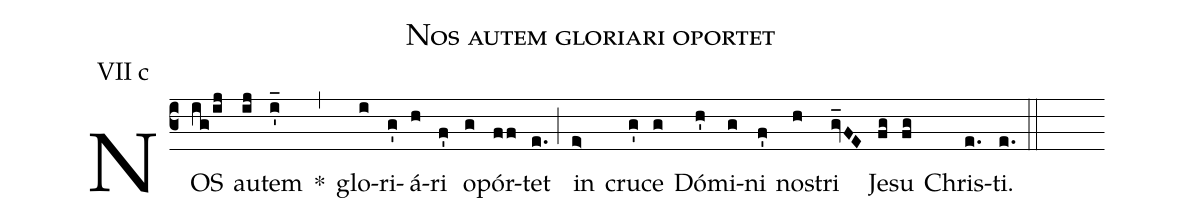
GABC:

name: Nos autem gloriari oportet;
office-part: laudes, 4. antiphona;
mode: 7;
annotation: VII c;
%%
(c3)
NOS(ig/ij) au(ij)tem(i_') *(,) glo(i)ri(g')á(h)ri(f') o(g)pór(ff)tet(e.) (;)
in(e>) cru(g')ce(g) Dó(h')mi(g)ni(f') no(h)stri(gv_FE)
Je(fg)su(fg) Chris(e.)ti.(e.) (::)
